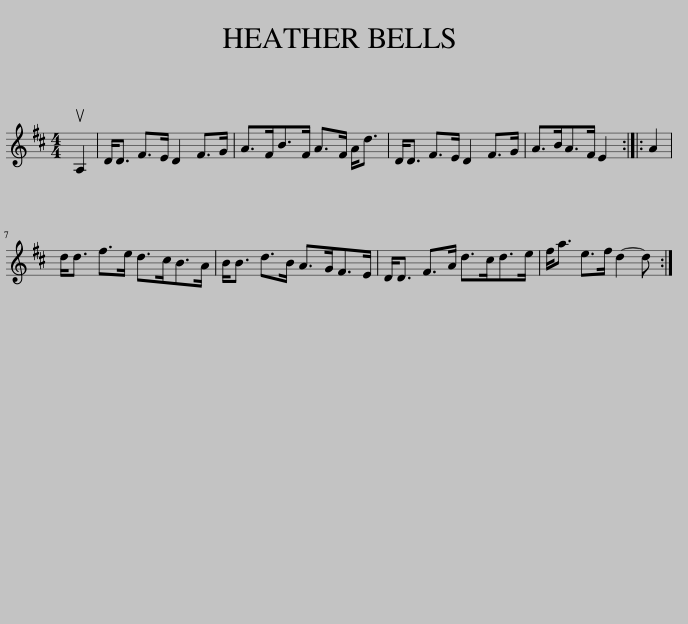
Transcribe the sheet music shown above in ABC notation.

X:1
L:1/8
M:4/4
I:linebreak $
K:D
V:1 treble
V:1
 uA,2 | D<D F>E D2 F>G | A>FB>F A>F A<d | D<D F>E D2 F>G | A>BA>F E2 :: %5
 A2 |$ d<d f>e d>cB>A | B<B d>B A>GF>E | D<D F>A d>cd>e | f<a e>f d2- d :| %10
